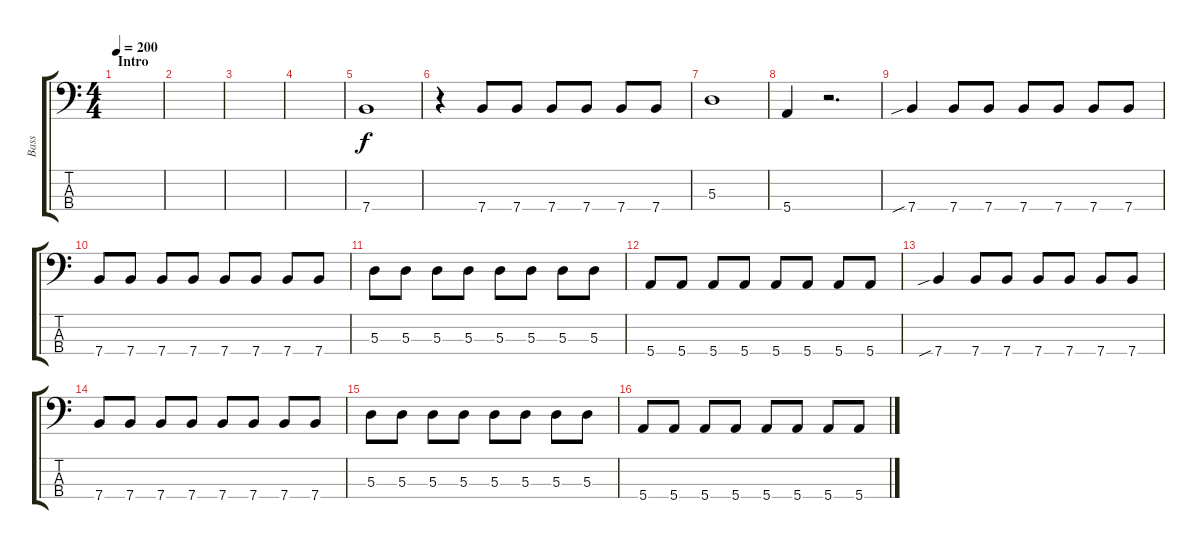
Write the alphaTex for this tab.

\track ("Bass" "Bass") {instrument electricbassfinger}
\staff {score tabs}
\tuning (G2 D2 A1 E1) {hide}
\ts (4 4)
\section ("" "Intro")
\tempo 200
\clef f4
\ks c
|
|
|
|
7.4.1 |
r.4 7.4.8 7.4.8 7.4.8 7.4.8 7.4.8 7.4.8 |
5.3.1 |
5.4.4 r.2{d} |
7.4{sib}.4 7.4.8 7.4.8 7.4.8 7.4.8 7.4.8 7.4.8 |
7.4.8 7.4.8 7.4.8 7.4.8 7.4.8 7.4.8 7.4.8 7.4.8 |
5.3.8 5.3.8 5.3.8 5.3.8 5.3.8 5.3.8 5.3.8 5.3.8 |
5.4.8 5.4.8 5.4.8 5.4.8 5.4.8 5.4.8 5.4.8 5.4.8 |
7.4{sib}.4 7.4.8 7.4.8 7.4.8 7.4.8 7.4.8 7.4.8 |
7.4.8 7.4.8 7.4.8 7.4.8 7.4.8 7.4.8 7.4.8 7.4.8 |
5.3.8 5.3.8 5.3.8 5.3.8 5.3.8 5.3.8 5.3.8 5.3.8 |
5.4.8 5.4.8 5.4.8 5.4.8 5.4.8 5.4.8 5.4.8 5.4.8
